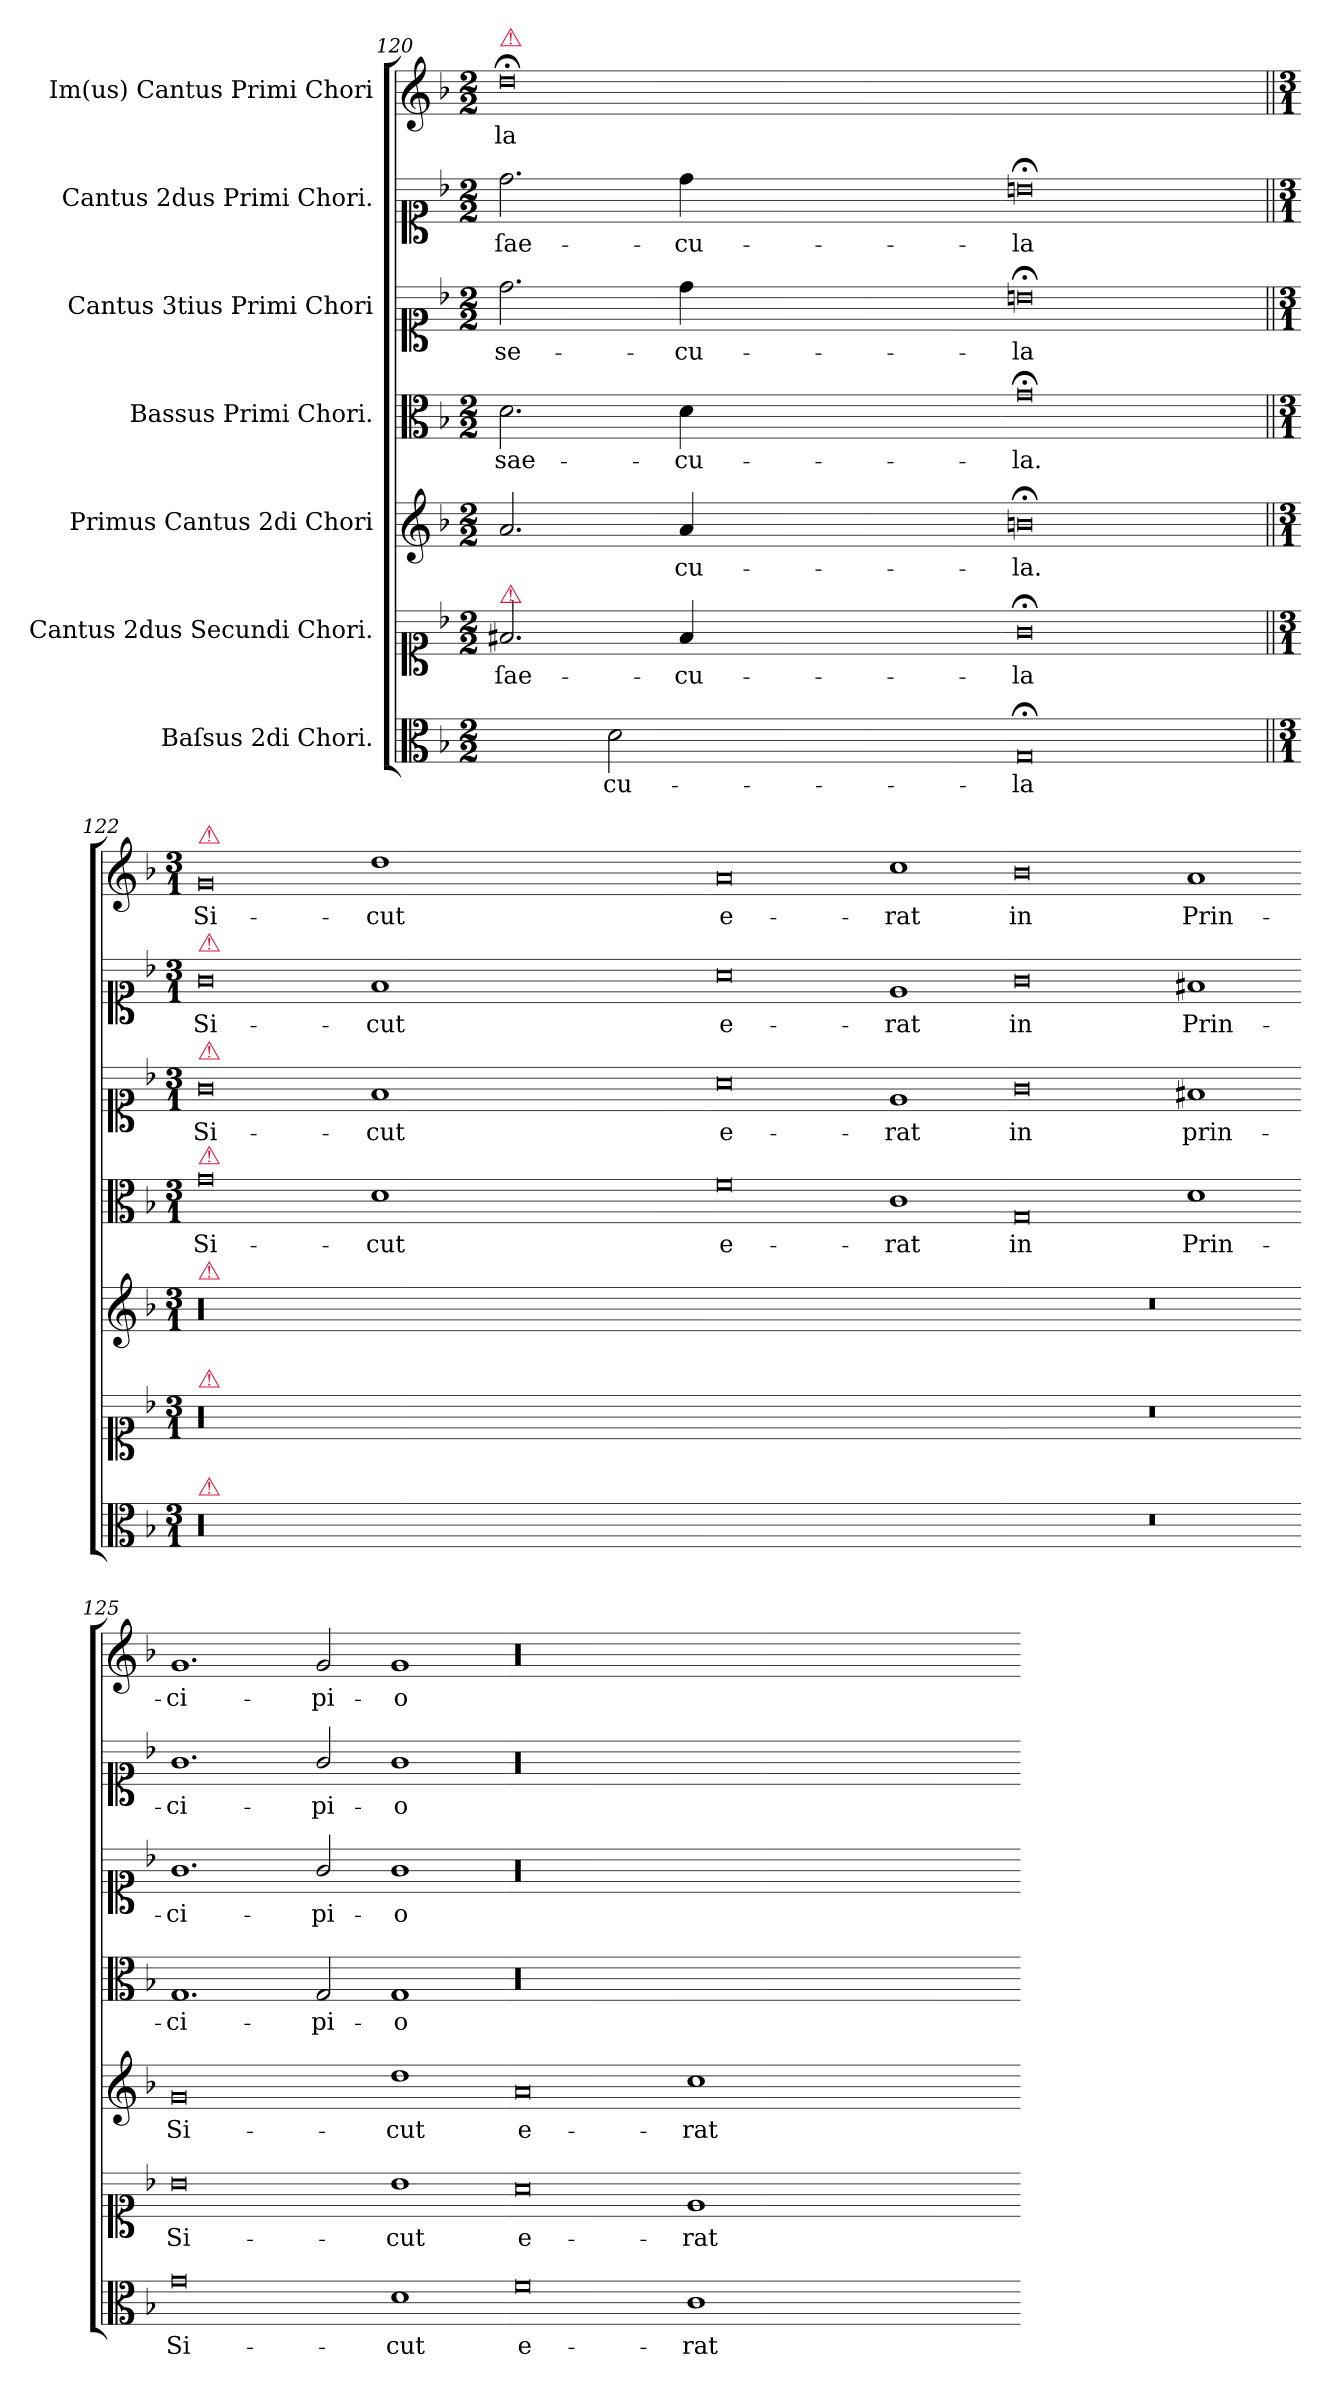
**kern	**text	**kern	**text	**kern	**text	**kern	**text	**kern	**text	**kern	**text	**kern	**text
*part7	*part7	*part6	*part6	*part5	*part5	*part4	*part4	*part3	*part3	*part2	*part2	*part1	*part1
*staff7	*staff7	*staff6	*staff6	*staff5	*staff5	*staff4	*staff4	*staff3	*staff3	*staff2	*staff2	*staff1	*staff1
*I"Baſsus 2di Chori.	*	*I"Cantus 2dus Secundi Chori.	*	*I"Primus Cantus 2di Chori	*	*I"Bassus Primi Chori.	*	*I"Cantus 3tius Primi Chori	*	*I"Cantus 2dus Primi Chori.	*	*I"Im(us) Cantus Primi Chori	*
*clefC3	*	*clefC1	*	*clefG2	*	*clefC3	*	*clefC1	*	*clefC1	*	*clefG2	*
*k[b-]	*	*k[b-]	*	*k[b-]	*	*k[b-]	*	*k[b-]	*	*k[b-]	*	*k[b-]	*
*M2/2	*	*M2/2	*	*M2/2	*	*M2/2	*	*M2/2	*	*M2/2	*	*M2/2	*
=120	=120	=120	=120	=120	=120	=120	=120	=120	=120	=120	=120	=120	=120
!	!	!	!	!	!	!	!	!	!	!	!	!LO:TX:a:color=crimson:t=⚠	!
!	!	!LO:TX:a:color=crimson:t=⚠	!	!	!	!	!	!	!	!	!	!	!
!	!	!	!	!	!	!	!	!	!	!	!	!LO:N:vis=0	!
2ryy	.	2.f#X/	ſae-	2.a/	.	2.d\	sae-	2.dd\	se-	2.dd\	ſae-	0.dd;<;	-la
2d\	-cu-	.	.	.	.	.	.	.	.	.	.	.	.
.	.	4f#/	-cu-	4a/	-cu-	4d\	-cu-	4dd\	-cu-	4dd\	-cu-	.	.
0ryy	.	0ryy	.	0ryy	.	0ryy	.	0ryy	.	0ryy	.	.	.
=121-	=121-	=121-	=121-	=121-	=121-	=121-	=121-	=121-	=121-	=121-	=121-	=121-	=121-
0G;<;	-la	0g;<;	-la	0bn;<;	-la.	0g;<;	-la.	0bn;<;	-la	0bn;<;	-la	0ryy	.
=122||	=122||	=122||	=122||	=122||	=122||	=122||	=122||	=122||	=122||	=122||	=122||	=122||	=122||
*M3/1	*	*M3/1	*	*M3/1	*	*M3/1	*	*M3/1	*	*M3/1	*	*M3/1	*
!	!	!	!	!	!	!	!	!	!	!	!	!LO:TX:a:color=crimson:t=⚠	!
!	!	!	!	!	!	!	!	!	!	!LO:TX:a:color=crimson:t=⚠	!	!	!
!	!	!	!	!	!	!	!	!LO:TX:a:color=crimson:t=⚠	!	!	!	!	!
!	!	!	!	!	!	!LO:TX:a:color=crimson:t=⚠	!	!	!	!	!	!	!
!	!	!	!	!LO:TX:a:color=crimson:t=⚠	!	!	!	!	!	!	!	!	!
!	!	!LO:TX:a:color=crimson:t=⚠	!	!	!	!	!	!	!	!	!	!	!
!LO:TX:a:color=crimson:t=⚠	!	!	!	!	!	!	!	!	!	!	!	!	!
00.r	.	00.r	.	00.r	.	0g	Si-	0g	Si-	0g	Si-	0g	Si-
.	.	.	.	.	.	1d	-cut	1f	-cut	1f	-cut	1dd	-cut
.	.	.	.	.	.	0.ryy	.	0.ryy	.	0.ryy	.	0.ryy	.
=123-	=123-	=123-	=123-	=123-	=123-	=123-	=123-	=123-	=123-	=123-	=123-	=123-	=123-
0.ryy	.	0.ryy	.	0.ryy	.	0f	e-	0a	e-	0a	e-	0a	e-
.	.	.	.	.	.	1c	-rat	1e	-rat	1e	-rat	1cc	-rat
=124-	=124-	=124-	=124-	=124-	=124-	=124-	=124-	=124-	=124-	=124-	=124-	=124-	=124-
0.r	.	0.r	.	0.r	.	0G	in	0g	in	0g	in	0b-	in
.	.	.	.	.	.	1d	Prin-	1f#X	prin-	1f#X	Prin-	1a	Prin-
=125-	=125-	=125-	=125-	=125-	=125-	=125-	=125-	=125-	=125-	=125-	=125-	=125-	=125-
0g	Si-	0b-	Si-	0g	Si-	1.G	-ci-	1.g	-ci-	1.g	-ci-	1.g	-ci-
.	.	.	.	.	.	2G/	-pi-	2g/	-pi-	2g/	-pi-	2g/	-pi-
1d	-cut	1b-	-cut	1dd	-cut	1G	-o	1g	-o	1g	-o	1g	-o
=126-	=126-	=126-	=126-	=126-	=126-	=126-	=126-	=126-	=126-	=126-	=126-	=126-	=126-
0f	e-	0a	e-	0a	e-	00.r	.	00.r	.	00.r	.	00.r	.
1c	-rat	1e	-rat	1cc	-rat	.	.	.	.	.	.	.	.
0.ryy	.	0.ryy	.	0.ryy	.	.	.	.	.	.	.	.	.
=-	=-	=-	=-	=-	=-	=-	=-	=-	=-	=-	=-	=-	=-
*-	*-	*-	*-	*-	*-	*-	*-	*-	*-	*-	*-	*-	*-
